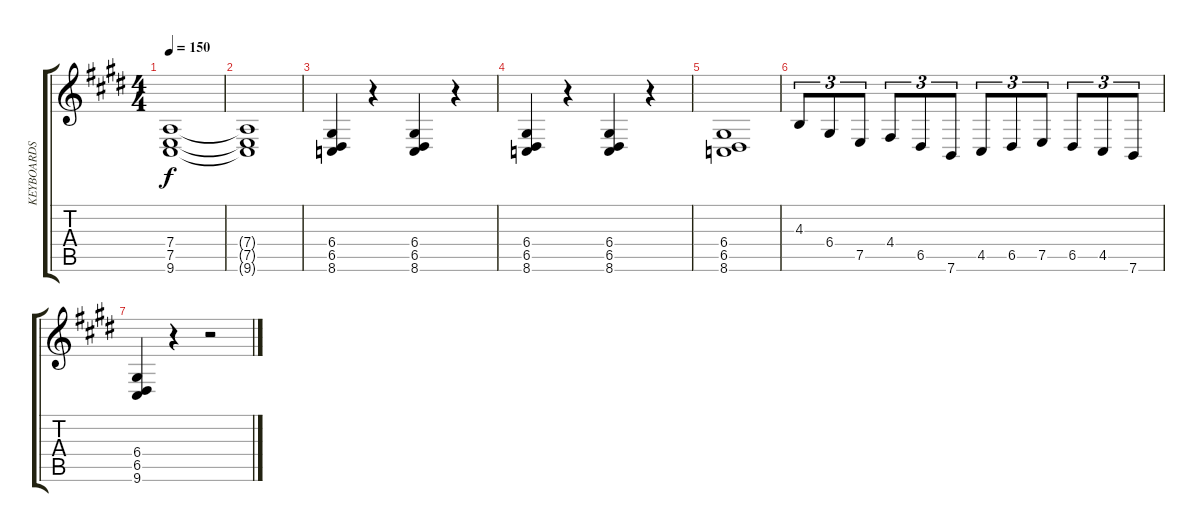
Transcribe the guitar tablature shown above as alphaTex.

\track ("KEYBOARDS" "KEYBOARDS") {instrument reedorgan}
\staff {score tabs}
\tuning (E4 B3 G3 D3 A2 E2) {hide}
\ts (4 4)
\tempo 150
\clef g2
\ks e
(7.4 7.5 9.6).1{dy f} |
(7.4{t} 7.5{t} 9.6{t}).1 |
(6.4 6.5 8.6).4 r.4 (6.4 6.5 8.6).4 r.4 |
(6.4 6.5 8.6).4 r.4 (6.4 6.5 8.6).4 r.4 |
(6.4 6.5 8.6).1 |
4.3.8{tu (3 2)} 6.4.8{tu (3 2)} 7.5.8{tu (3 2)} 4.4.8{tu (3 2)} 6.5.8{tu (3 2)} 7.6.8{tu (3 2)} 4.5.8{tu (3 2)} 6.5.8{tu (3 2)} 7.5.8{tu (3 2)} 6.5.8{tu (3 2)} 4.5.8{tu (3 2)} 7.6.8{tu (3 2)} |
(6.4 6.5 9.6).4 r.4 r.2
